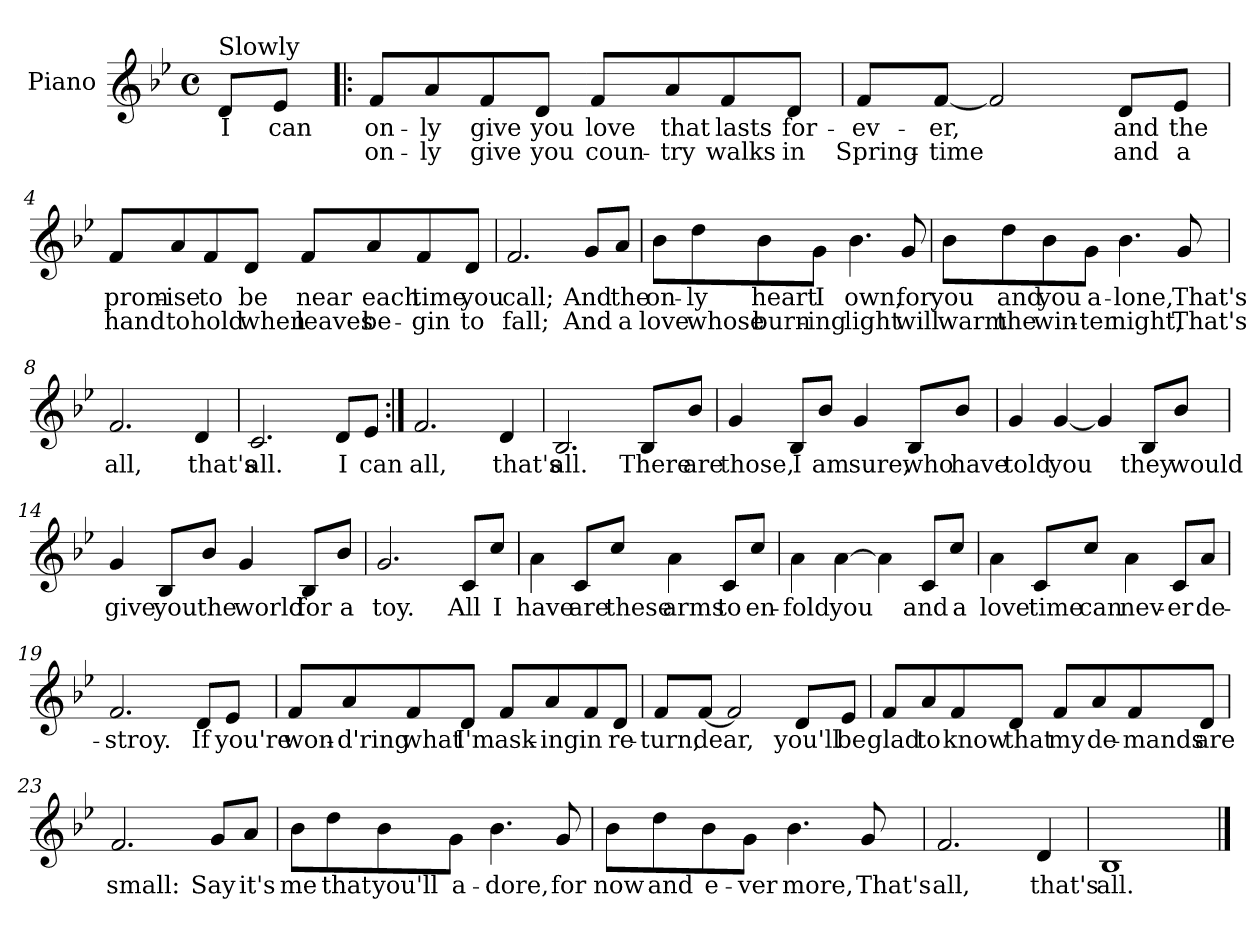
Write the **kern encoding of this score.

**kern	**text	**text
*part1	*part1	*part1
*staff1	*staff1	*staff1
*I"Piano	*	*
*I'Pno	*	*
*clefG2	*	*
*k[b-e-]	*	*
*B-:	*	*
*M4/4	*	*
*met(c)	*	*
=1	=1	=1
!LO:TX:a:t=Slowly	!	!
8d/L	I	.
8e-/J	can	.
=2!|:	=2!|:	=2!|:
8f/L	on-	on-
8a/	-ly	-ly
8f/	give	give
8d/J	you	you
8f/L	love	coun-
8a/	that	-try
8f/	lasts	walks
8d/J	for-	in
=3	=3	=3
8f/L	-ev-	Spring-
[8f/J	-er,	-time
2f/]	.	.
8d/L	and	and
8e-/J	the	a
!!LO:LB:g=z
=4	=4	=4
8f/L	prom-	hand
8a/	-ise	to
8f/	to	hold
8d/J	be	when
8f/L	near	leaves
8a/	each	be-
8f/	time	-gin
8d/J	you	to
=5	=5	=5
2.f/	call;	fall;
8g/L	And	And
8a/J	the	a
=6	=6	=6
8b-\L	on-	love
8dd\	-ly	whose
8b-\	heart	burn-
8g\J	I	-ing
4.b-\	own,	light
8g/	for	will
!!LO:LB:g=z
=7	=7	=7
8b-\L	you	warm
8dd\	and	the
8b-\	you	win-
8g\J	a-	-ter
4.b-\	-lone,	night,
8g/	That's	That's
=8	=8	=8
2.f/	all,	.
4d/	that's	.
=9	=9	=9
2.c/	all.	.
8d/L	I	.
8e-/J	can	.
=10:|!	=10:|!	=10:|!
2.f/	all,	.
4d/	that's	.
!!LO:LB:g=z
=11	=11	=11
2.B-/	all.	.
8B-/L	There	.
8b-/J	are	.
=12	=12	=12
4g/	those,	.
8B-/L	I	.
8b-/J	am	.
4g/	sure,	.
8B-/L	who	.
8b-/J	have	.
=13	=13	=13
4g/	told	.
[4g/	you	.
4g/]	.	.
8B-/L	they	.
8b-/J	would	.
!!LO:LB:g=z
=14	=14	=14
4g/	give	.
8B-/L	you	.
8b-/J	the	.
4g/	world	.
8B-/L	for	.
8b-/J	a	.
=15	=15	=15
2.g/	toy.	.
8c/L	All	.
8cc/J	I	.
=16	=16	=16
4a\	have	.
8c/L	are	.
8cc/J	these	.
4a\	arms	.
8c/L	to	.
8cc/J	en-	.
=17	=17	=17
4a\	-fold	.
[4a\	you	.
4a\]	.	.
8c/L	and	.
8cc/J	a	.
!!LO:LB:g=z
=18	=18	=18
4a\	love	.
8c/L	time	.
8cc/J	can	.
4a\	nev-	.
8c/L	-er	.
8a/J	de-	.
=19	=19	=19
2.f/	-stroy.	.
8d/L	If	.
8e-/J	you're	.
=20	=20	=20
8f/L	won-	.
8a/	-d'ring	.
8f/	what	.
8d/J	I'm	.
8f/L	ask-	.
8a/	-ing	.
8f/	in	.
8d/J	re-	.
!!LO:LB:g=z
=21	=21	=21
8f/L	-turn,	.
[8f/J	dear,	.
2f/]	.	.
8d/L	you'll	.
8e-/J	be	.
=22	=22	=22
8f/L	glad	.
8a/	to	.
8f/	know	.
8d/J	that	.
8f/L	my	.
8a/	de-	.
8f/	-mands	.
8d/J	are	.
=23	=23	=23
2.f/	small:	.
8g/L	Say	.
8a/J	it's	.
!!LO:LB:g=z
=24	=24	=24
8b-\L	me	.
8dd\	that	.
8b-\	you'll	.
8g\J	a-	.
4.b-\	dore,	.
8g/	for	.
=25	=25	=25
8b-\L	now	.
8dd\	and	.
8b-\	e-	.
8g\J	-ver	.
4.b-\	more,	.
8g/	That's	.
=26	=26	=26
2.f/	all,	.
4d/	that's	.
=27	=27	=27
1B-	all.	.
==	==	==
*-	*-	*-
